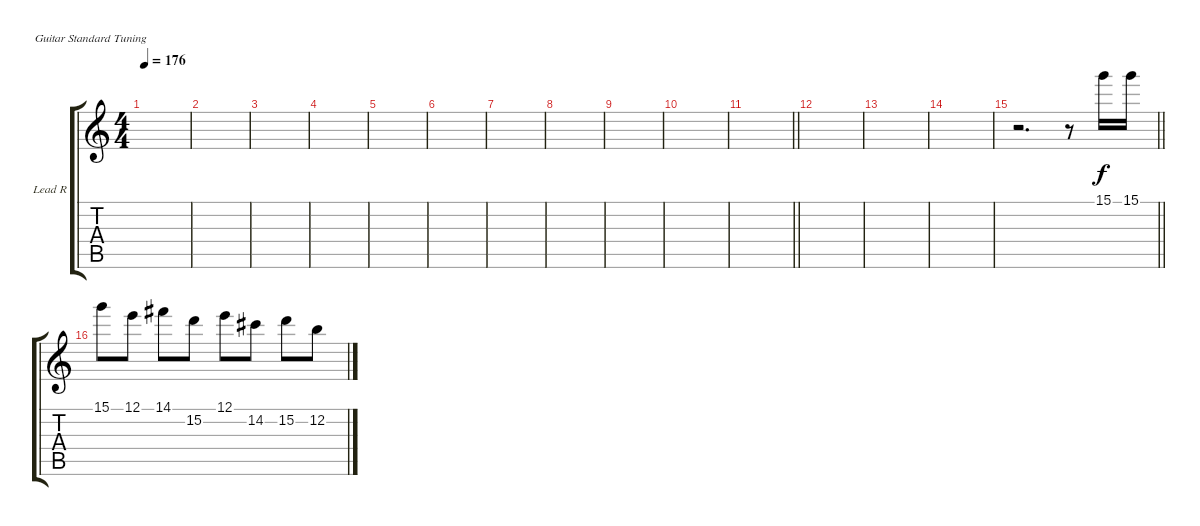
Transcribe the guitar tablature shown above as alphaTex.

\bracketExtendMode groupsimilarinstruments
\firstSystemTrackNameOrientation horizontal
\otherSystemsTrackNameOrientation horizontal
\track ("Guitar Lead Right" "Lead R") {instrument overdrivenguitar}
\staff {score tabs}
\tuning (E4 B3 G3 D3 A2 E2)
\ts (4 4)
\tempo 176
\clef g2
\ks c
|
|
|
|
|
|
|
|
|
|
\barLineRight lightlight
|
|
|
|
\barLineRight lightlight
r.2{d} r.8 15.1.16 15.1.16 |
15.1.8 12.1.8 14.1.8 15.2.8 12.1.8 14.2.8 15.2.8 12.2.8
